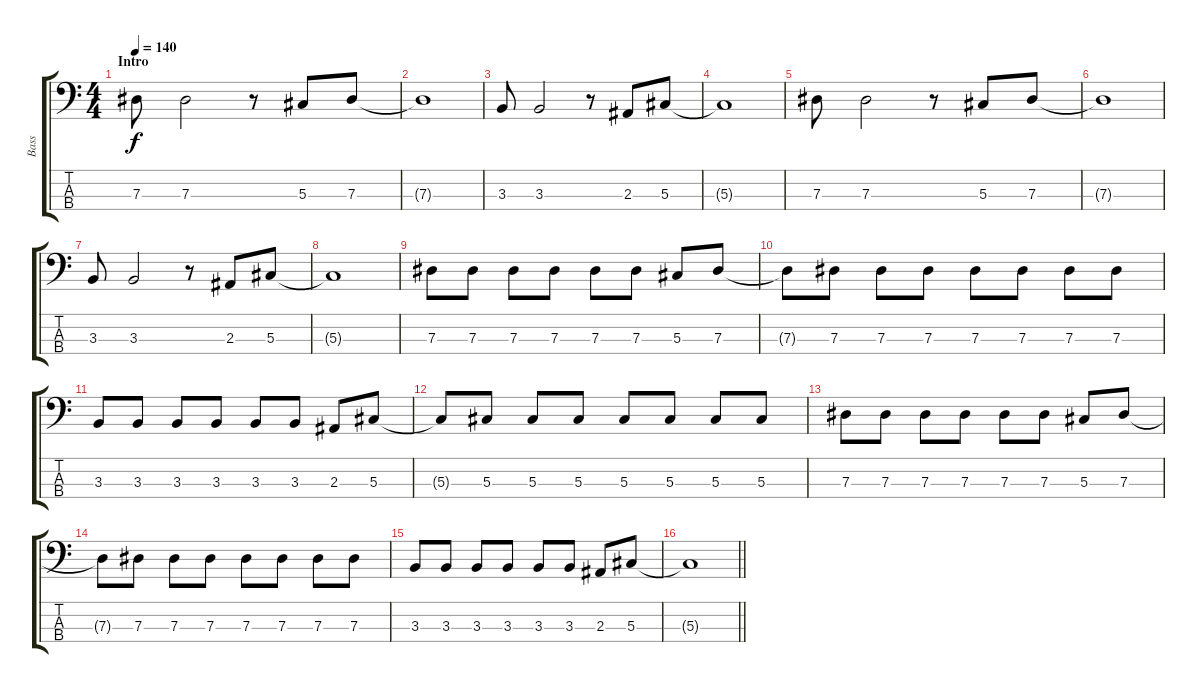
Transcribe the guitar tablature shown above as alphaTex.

\track ("Bass" "Bass") {instrument electricbassfinger}
\staff {score tabs}
\tuning (Gb2 Db2 Ab1 Eb1) {hide}
\ts (4 4)
\section ("" "Intro")
\tempo 140
\clef f4
\ks c
7.3.8{dy f instrument electricbassfinger} 7.3.2 r.8 5.3.8 7.3.8 |
7.3{t}.1 |
3.3.8 3.3.2 r.8 2.3.8 5.3.8 |
5.3{t}.1 |
7.3.8 7.3.2 r.8 5.3.8 7.3.8 |
7.3{t}.1 |
3.3.8 3.3.2 r.8 2.3.8 5.3.8 |
5.3{t}.1 |
7.3.8 7.3.8 7.3.8 7.3.8 7.3.8 7.3.8 5.3.8 7.3.8 |
7.3{t}.8 7.3.8 7.3.8 7.3.8 7.3.8 7.3.8 7.3.8 7.3.8 |
3.3.8 3.3.8 3.3.8 3.3.8 3.3.8 3.3.8 2.3.8 5.3.8 |
5.3{t}.8 5.3.8 5.3.8 5.3.8 5.3.8 5.3.8 5.3.8 5.3.8 |
7.3.8 7.3.8 7.3.8 7.3.8 7.3.8 7.3.8 5.3.8 7.3.8 |
7.3{t}.8 7.3.8 7.3.8 7.3.8 7.3.8 7.3.8 7.3.8 7.3.8 |
3.3.8 3.3.8 3.3.8 3.3.8 3.3.8 3.3.8 2.3.8 5.3.8 |
\barLineRight lightlight
5.3{t}.1
